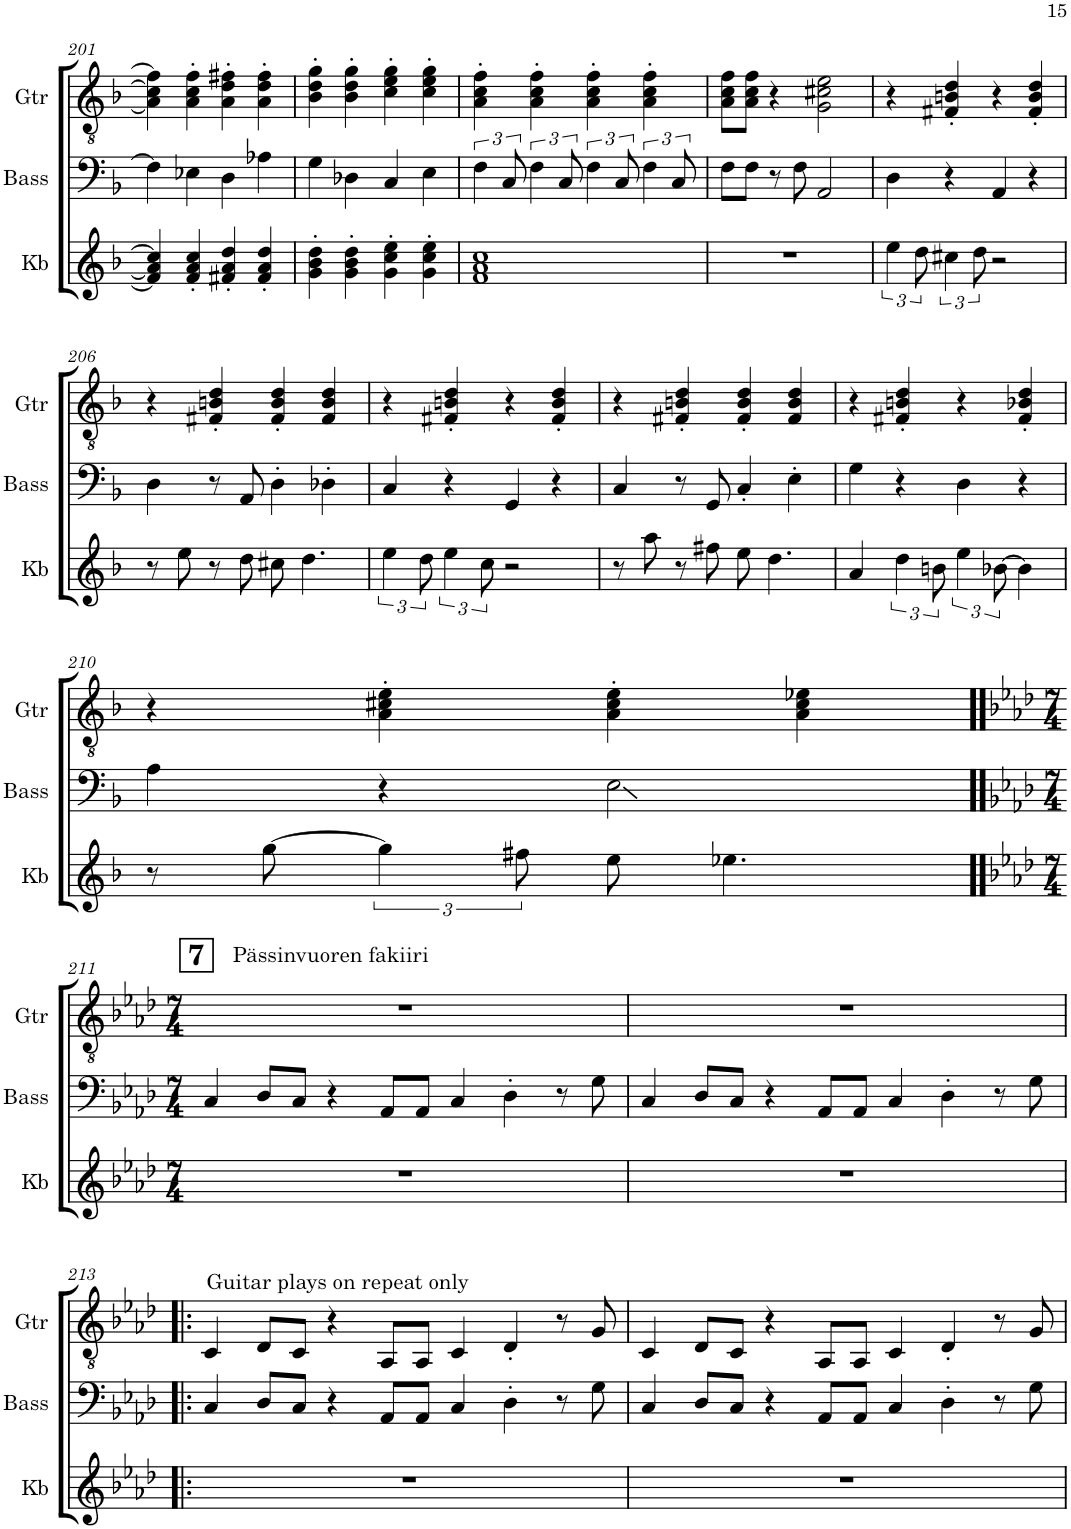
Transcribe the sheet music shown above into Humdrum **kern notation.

**kern	**kern	**kern
*part3	*part2	*part1
*staff3	*staff2	*staff1
*I"Keys	*I"Bass	*I"Guitar
*	*I'Bass	*I'Gtr
!!LO:PB:g=z
*clefG2	*clefF4	*clefGv2
*	*Trd7c12	*
*k[b-]	*k[b-]	*k[b-]
*M4/4	*M4/4	*M4/4
=201	=201	=201
4f/] 4a/] 4cc/]	4F\]	4A\] 4c\] 4f\]
4f/' 4a/' 4cc/'	4E-X\	4A\' 4c\' 4f\'
4f#X/' 4a/' 4dd/'	4D\	4A\' 4d\' 4f#X\'
4f#/' 4a/' 4dd/'	4A-X\	4A\' 4d\' 4f#\'
=202	=202	=202
4g\' 4b-\' 4dd\'	4G\	4B-\' 4d\' 4g\'
4g\' 4b-\' 4dd\'	4D-X\	4B-\' 4d\' 4g\'
4g\' 4cc\' 4ee\'	4C/	4c\' 4e\' 4g\'
4g\' 4cc\' 4ee\'	4E\	4c\' 4e\' 4g\'
=203	=203	=203
1f 1a 1cc	6F\	4A\' 4c\' 4f\'
.	12C/	.
.	6F\	4A\' 4c\' 4f\'
.	12C/	.
.	6F\	4A\' 4c\' 4f\'
.	12C/	.
.	6F\	4A\' 4c\' 4f\'
.	12C/	.
=204	=204	=204
1r	8F\L	8A\ 8c\ 8f\L
.	8F\J	8A\ 8c\ 8f\J
.	8r	4r
.	8F\	.
.	2AA/	2G\ 2c#X\ 2e\
=205	=205	=205
6ee\	4D\	4r
12dd\	.	.
6cc#X\	4r	4F#X/' 4Bn/' 4d/'
12dd\	.	.
2r	4AA/	4r
.	4r	4F#/' 4B/' 4d/'
!!LO:LB:g=z
=206	=206	=206
8r	4D\	4r
8ee\	.	.
8r	8r	4F#X/' 4Bn/' 4d/'
8dd\	8AA/	.
8cc#X\	4D'\	4F#/' 4B/' 4d/'
4.dd\	.	.
.	4D-X'\	4F#/ 4B/ 4d/
=207	=207	=207
6ee\	4C/	4r
12dd\	.	.
6ee\	4r	4F#X/' 4Bn/' 4d/'
12cc\	.	.
2r	4GG/	4r
.	4r	4F#/' 4B/' 4d/'
=208	=208	=208
8r	4C/	4r
8aa\	.	.
8r	8r	4F#X/' 4Bn/' 4d/'
8ff#X\	8GG/	.
8ee\	4C'/	4F#/' 4B/' 4d/'
4.dd\	.	.
.	4E'\	4F#/ 4B/ 4d/
=209	=209	=209
4a/	4G\	4r
6dd\	4r	4F#X/' 4Bn/' 4d/'
12bn\	.	.
6ee\	4D\	4r
[12b-X\	.	.
4b-\]	4r	4F#/' 4B-X/' 4d/'
!!LO:LB:g=z
=210	=210	=210
8r	4A\	4r
[8gg\	.	.
6gg\]	4r	4A\' 4c#X\' 4e\'
12ff#X\	.	.
8ee\	2E\	4A\' 4c#\' 4e\'
4.ee-X\	.	.
.	.	4A\ 4c#\ 4e-X\
!!LO:LB:g=z
!!LO:REH:place=s1:a:B:cj:fs=14:t=7
=211!!	=211!!	=211!!
*k[b-e-a-d-]	*k[b-e-a-d-]	*k[b-e-a-d-]
*M7/4	*M7/4	*M7/4
!	!	!LO:TX:a:t=Pässinvuoren fakiiri
1..r	4C/	1..r
.	8D-/L	.
.	8C/J	.
.	4r	.
.	8AA-/L	.
.	8AA-/J	.
.	4C/	.
.	4D-'\	.
.	8r	.
.	8G\	.
=212	=212	=212
1..r	4C/	1..r
.	8D-/L	.
.	8C/J	.
.	4r	.
.	8AA-/L	.
.	8AA-/J	.
.	4C/	.
.	4D-'\	.
.	8r	.
.	8G\	.
!!LO:LB:g=z
=213!|:	=213!|:	=213!|:
!	!	!LO:TX:a:t=Guitar plays on repeat only
1..r	4C/	4C/
.	8D-/L	8D-/L
.	8C/J	8C/J
.	4r	4r
.	8AA-/L	8AA-/L
.	8AA-/J	8AA-/J
.	4C/	4C/
.	4D-'\	4D-'/
.	8r	8r
.	8G\	8G/
=214	=214	=214
1..r	4C/	4C/
.	8D-/L	8D-/L
.	8C/J	8C/J
.	4r	4r
.	8AA-/L	8AA-/L
.	8AA-/J	8AA-/J
.	4C/	4C/
.	4D-'\	4D-'/
.	8r	8r
.	8G\	8G/
=	=	=
*-	*-	*-
